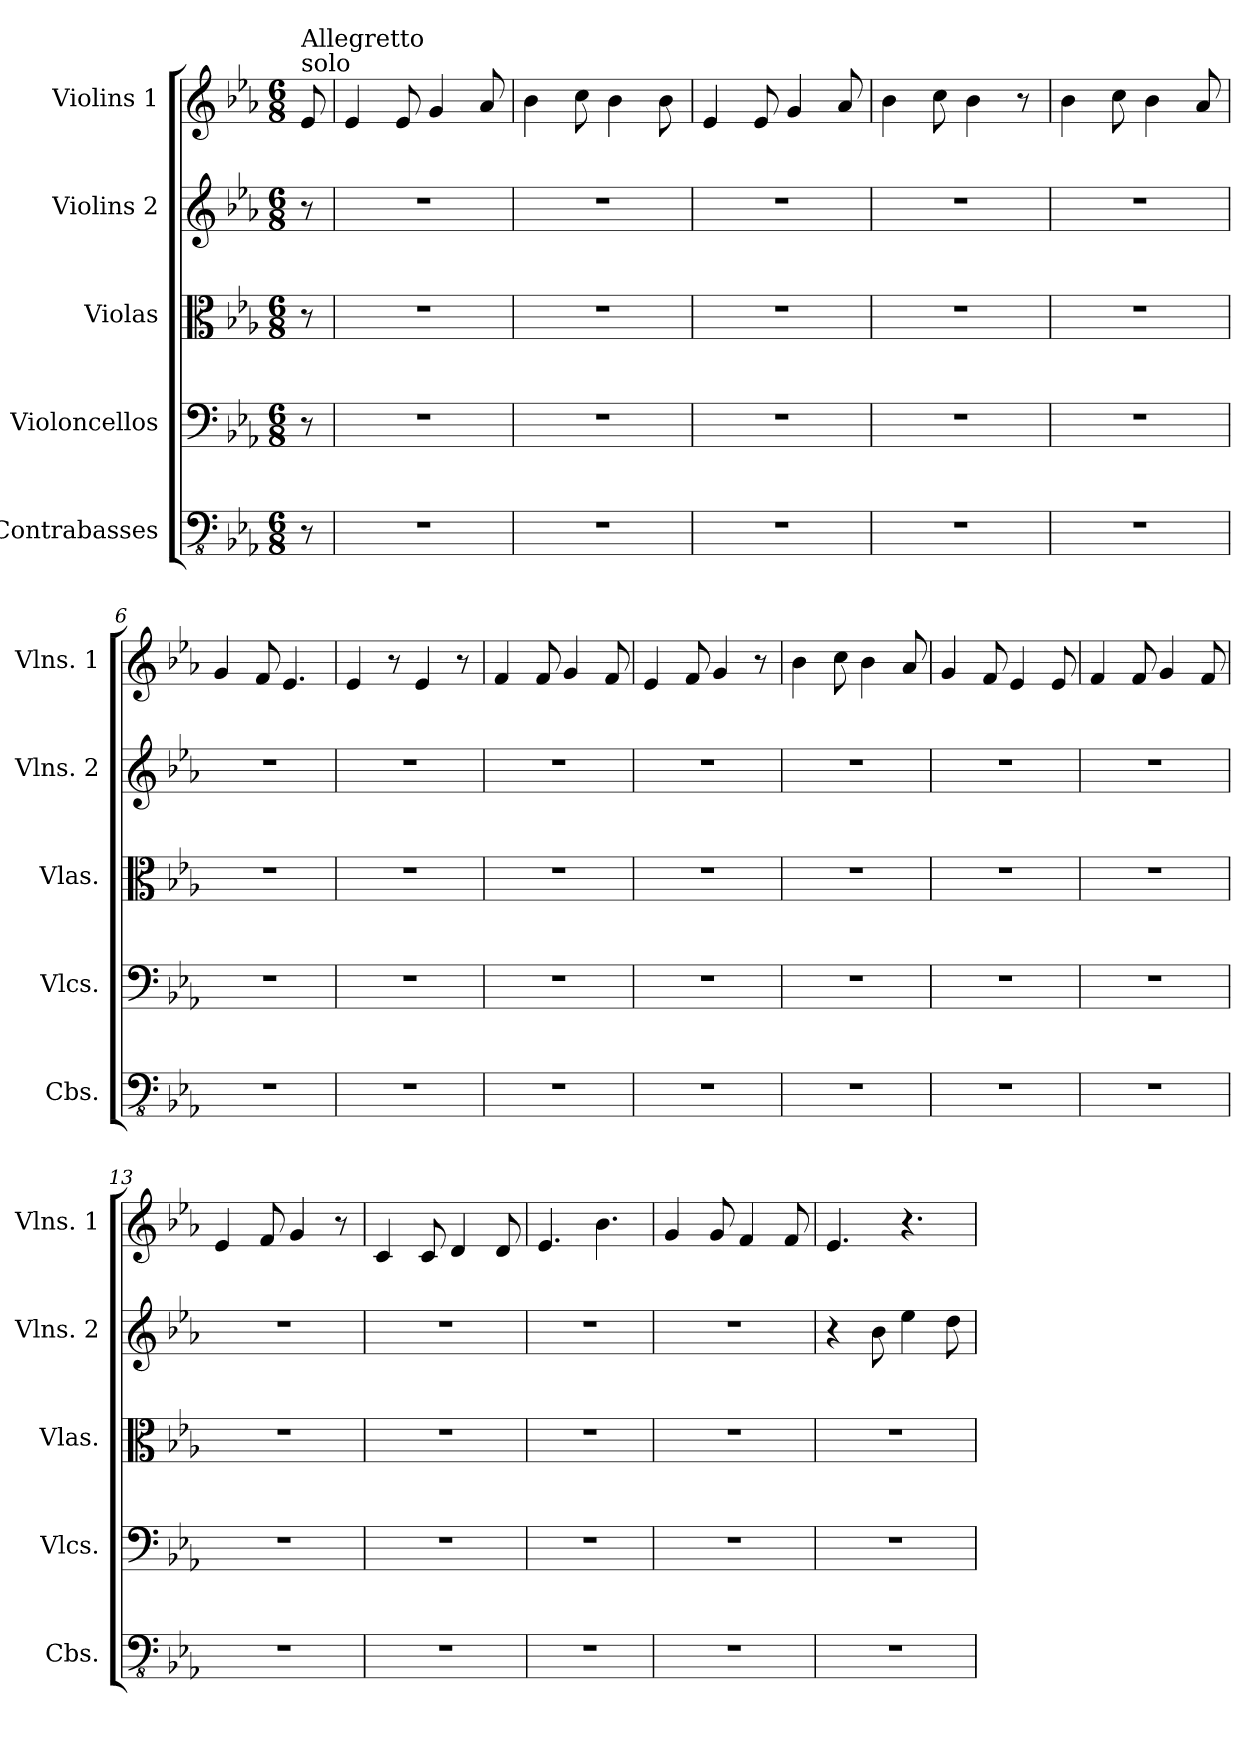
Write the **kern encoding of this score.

**kern	**kern	**kern	**kern	**kern
*part5	*part4	*part3	*part2	*part1
*staff5	*staff4	*staff3	*staff2	*staff1
*I"Contrabasses	*I"Violoncellos	*I"Violas	*I"Violins 2	*I"Violins 1
*I'Cbs.	*I'Vlcs.	*I'Vlas.	*I'Vlns. 2	*I'Vlns. 1
*clefFv4	*clefF4	*clefC3	*clefG2	*clefG2
*k[b-e-a-]	*k[b-e-a-]	*k[b-e-a-]	*k[b-e-a-]	*k[b-e-a-]
*E-:	*E-:	*E-:	*E-:	*E-:
*M6/8	*M6/8	*M6/8	*M6/8	*M6/8
=	=	=	=	=
!	!	!	!	!LO:TX:a:t=solo
!	!	!	!	!LO:TX:a:t=Allegretto
8r	8r	8r	8r	8e-/
=1	=1	=1	=1	=1
2.r	2.r	2.r	2.r	4e-/
.	.	.	.	8e-/
.	.	.	.	4g/
.	.	.	.	8a-/
=2	=2	=2	=2	=2
2.r	2.r	2.r	2.r	4b-\
.	.	.	.	8cc\
.	.	.	.	4b-\
.	.	.	.	8b-\
=3	=3	=3	=3	=3
2.r	2.r	2.r	2.r	4e-/
.	.	.	.	8e-/
.	.	.	.	4g/
.	.	.	.	8a-/
=4	=4	=4	=4	=4
2.r	2.r	2.r	2.r	4b-\
.	.	.	.	8cc\
.	.	.	.	4b-\
.	.	.	.	8r
=5	=5	=5	=5	=5
2.r	2.r	2.r	2.r	4b-\
.	.	.	.	8cc\
.	.	.	.	4b-\
.	.	.	.	8a-/
=6	=6	=6	=6	=6
2.r	2.r	2.r	2.r	4g/
.	.	.	.	8f/
.	.	.	.	4.e-/
!!LO:LB:g=z
=7	=7	=7	=7	=7
2.r	2.r	2.r	2.r	4e-/
.	.	.	.	8r
.	.	.	.	4e-/
.	.	.	.	8r
=8	=8	=8	=8	=8
2.r	2.r	2.r	2.r	4f/
.	.	.	.	8f/
.	.	.	.	4g/
.	.	.	.	8f/
=9	=9	=9	=9	=9
2.r	2.r	2.r	2.r	4e-/
.	.	.	.	8f/
.	.	.	.	4g/
.	.	.	.	8r
=10	=10	=10	=10	=10
2.r	2.r	2.r	2.r	4b-\
.	.	.	.	8cc\
.	.	.	.	4b-\
.	.	.	.	8a-/
=11	=11	=11	=11	=11
2.r	2.r	2.r	2.r	4g/
.	.	.	.	8f/
.	.	.	.	4e-/
.	.	.	.	8e-/
=12	=12	=12	=12	=12
2.r	2.r	2.r	2.r	4f/
.	.	.	.	8f/
.	.	.	.	4g/
.	.	.	.	8f/
=13	=13	=13	=13	=13
2.r	2.r	2.r	2.r	4e-/
.	.	.	.	8f/
.	.	.	.	4g/
.	.	.	.	8r
!!LO:PB:g=z
=14	=14	=14	=14	=14
2.r	2.r	2.r	2.r	4c/
.	.	.	.	8c/
.	.	.	.	4d/
.	.	.	.	8d/
=15	=15	=15	=15	=15
2.r	2.r	2.r	2.r	4.e-/
.	.	.	.	4.b-\
=16	=16	=16	=16	=16
2.r	2.r	2.r	2.r	4g/
.	.	.	.	8g/
.	.	.	.	4f/
.	.	.	.	8f/
=17	=17	=17	=17	=17
2.r	2.r	2.r	4r	4.e-/
.	.	.	8b-\	.
.	.	.	4ee-\	4.r
.	.	.	8dd\	.
=	=	=	=	=
*-	*-	*-	*-	*-
